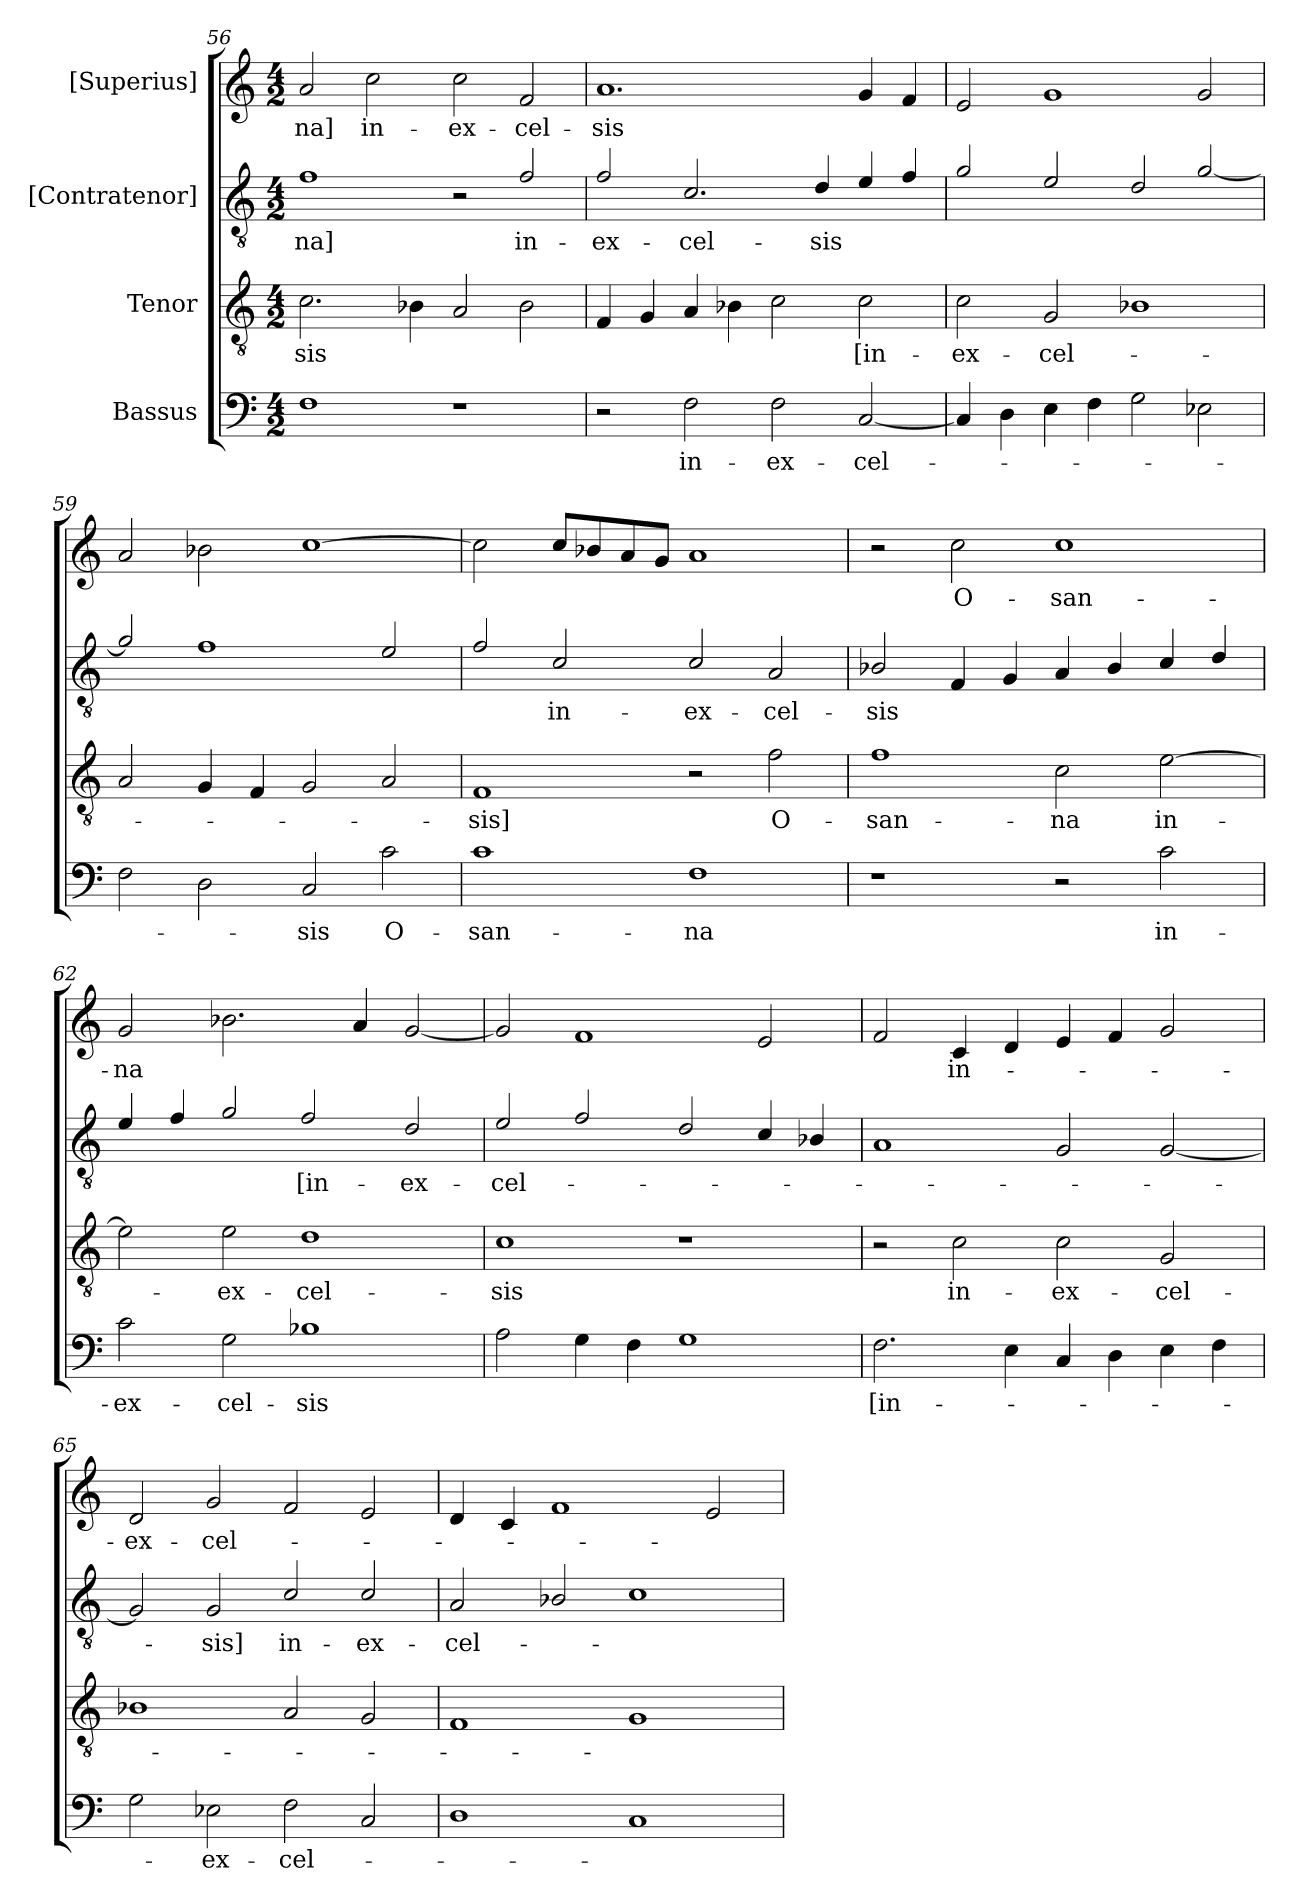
**kern	**text	**kern	**text	**kern	**text	**kern	**text
*part4	*part4	*part3	*part3	*part2	*part2	*part1	*part1
*staff4	*staff4	*staff3	*staff3	*staff2	*staff2	*staff1	*staff1
*I"Bassus	*	*I"Tenor	*	*I"[Contratenor]	*	*I"[Superius]	*
*clefF4	*	*clefGv2	*	*clefGv2	*	*clefG2	*
*k[]	*	*k[]	*	*k[]	*	*k[]	*
*M4/2	*	*M4/2	*	*M4/2	*	*M4/2	*
=56	=56	=56	=56	=56	=56	=56	=56
1F\	.	2.c\	-sis	1f/	-na]	2a/	-na]
.	.	.	.	.	.	2cc\	in-
.	.	4B-X\	.	.	.	.	.
1r	.	2A/	.	2r	.	2cc\	ex-
.	.	2B-\	.	2f/	in-	2f/	-cel-
=57	=57	=57	=57	=57	=57	=57	=57
2r	.	4F/	.	2f/	ex-	1.a/	-sis
.	.	4G/	.	.	.	.	.
2F\	in-	4A/	.	2.c/	-cel-	.	.
.	.	4B-X\	.	.	.	.	.
2F\	ex-	2c\	.	.	.	.	.
.	.	.	.	4d/	-sis	.	.
[2C/	-cel-	2c\	[in-	4e/	.	4g/	.
.	.	.	.	4f/	.	4f/	.
=58	=58	=58	=58	=58	=58	=58	=58
4C/]	.	2c\	ex-	2g/	.	2e/	.
4D\	.	.	.	.	.	.	.
4E\	.	2G/	-cel-	2e/	.	1g/	.
4F\	.	.	.	.	.	.	.
2G\	.	1B-X\	.	2d/	.	.	.
2E-X\	.	.	.	[2g/	.	2g/	.
=59	=59	=59	=59	=59	=59	=59	=59
2F\	.	2A/	.	2g/]	.	2a/	.
2D\	.	4G/	.	1f/	.	2b-X\	.
.	.	4F/	.	.	.	.	.
2C/	-sis	2G/	.	.	.	[1cc\	.
2c\	O-	2A/	.	2e/	.	.	.
=60	=60	=60	=60	=60	=60	=60	=60
1c\	-san-	1F/	-sis]	2f/	.	2cc\]	.
.	.	.	.	2c/	in-	8cc/L	.
.	.	.	.	.	.	8b-X/	.
.	.	.	.	.	.	8a/	.
.	.	.	.	.	.	8g/J	.
1F\	-na	2r	.	2c/	ex-	1a/	.
.	.	2f\	O-	2A/	-cel-	.	.
=61	=61	=61	=61	=61	=61	=61	=61
1r	.	1f\	-san-	2B-X/	-sis	2r	.
.	.	.	.	4F/	.	2cc\	O-
.	.	.	.	4G/	.	.	.
2r	.	2c\	-na	4A/	.	1cc\	-san-
.	.	.	.	4B-/	.	.	.
2c\	in-	[2e\	in-	4c/	.	.	.
.	.	.	.	4d/	.	.	.
=62	=62	=62	=62	=62	=62	=62	=62
2c\	ex-	2e\]	.	4e/	.	2g/	-na
.	.	.	.	4f/	.	.	.
2G\	-cel-	2e\	ex-	2g/	.	2.b-X\	.
1B-X\	-sis	1d\	-cel-	2f/	[in-	.	.
.	.	.	.	.	.	4a/	.
.	.	.	.	2d/	ex-	[2g/	.
=63	=63	=63	=63	=63	=63	=63	=63
2A\	.	1c\	-sis	2e/	-cel-	2g/]	.
4G\	.	.	.	2f/	.	1f/	.
4F\	.	.	.	.	.	.	.
1G\	.	1r	.	2d/	.	.	.
.	.	.	.	4c/	.	2e/	.
.	.	.	.	4B-X/	.	.	.
=64	=64	=64	=64	=64	=64	=64	=64
2.F\	[in-	2r	.	1A/	.	2f/	.
.	.	2c\	in-	.	.	4c/	in-
4E\	.	.	.	.	.	4d/	.
4C/	.	2c\	ex-	2G/	.	4e/	.
4D\	.	.	.	.	.	4f/	.
4E\	.	2G/	-cel-	[2G/	.	2g/	.
4F\	.	.	.	.	.	.	.
=65	=65	=65	=65	=65	=65	=65	=65
2G\	.	1B-X\	.	2G/]	.	2d/	ex-
2E-X\	ex-	.	.	2G/	-sis]	2g/	-cel-
2F\	-cel-	2A/	.	2c/	in-	2f/	.
2C/	.	2G/	.	2c/	ex-	2e/	.
=66	=66	=66	=66	=66	=66	=66	=66
1D\	.	1F/	.	2A/	-cel-	4d/	.
.	.	.	.	.	.	4c/	.
.	.	.	.	2B-X/	.	1f/	.
1C/	.	1G/	.	1c/	.	.	.
.	.	.	.	.	.	2e/	.
=	=	=	=	=	=	=	=
*-	*-	*-	*-	*-	*-	*-	*-
